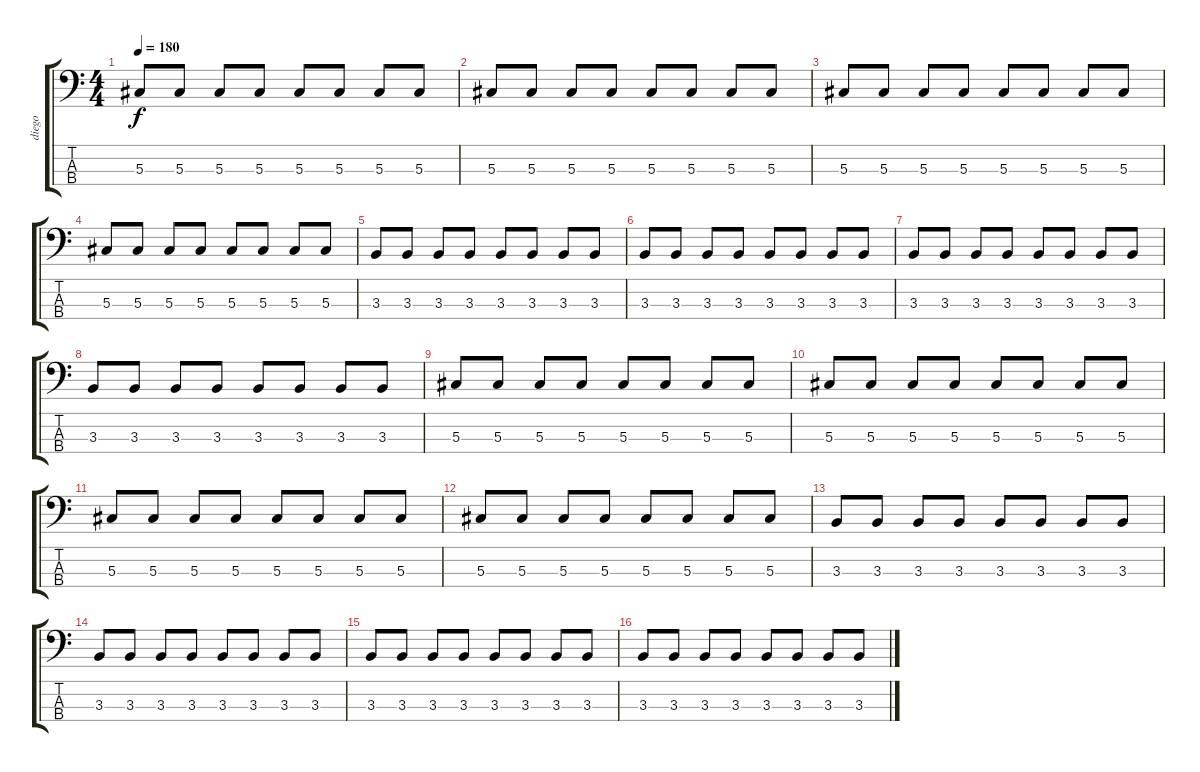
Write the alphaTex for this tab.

\track ("diego" "diego") {instrument electricbassfinger}
\staff {score tabs}
\tuning (Gb2 Db2 Ab1 Eb1) {hide}
\ts (4 4)
\tempo 180
\clef f4
\ks c
5.3.8{dy f} 5.3.8 5.3.8 5.3.8 5.3.8 5.3.8 5.3.8 5.3.8 |
5.3.8 5.3.8 5.3.8 5.3.8 5.3.8 5.3.8 5.3.8 5.3.8 |
5.3.8 5.3.8 5.3.8 5.3.8 5.3.8 5.3.8 5.3.8 5.3.8 |
5.3.8 5.3.8 5.3.8 5.3.8 5.3.8 5.3.8 5.3.8 5.3.8 |
3.3.8 3.3.8 3.3.8 3.3.8 3.3.8 3.3.8 3.3.8 3.3.8 |
3.3.8 3.3.8 3.3.8 3.3.8 3.3.8 3.3.8 3.3.8 3.3.8 |
3.3.8 3.3.8 3.3.8 3.3.8 3.3.8 3.3.8 3.3.8 3.3.8 |
3.3.8 3.3.8 3.3.8 3.3.8 3.3.8 3.3.8 3.3.8 3.3.8 |
5.3.8 5.3.8 5.3.8 5.3.8 5.3.8 5.3.8 5.3.8 5.3.8 |
5.3.8 5.3.8 5.3.8 5.3.8 5.3.8 5.3.8 5.3.8 5.3.8 |
5.3.8 5.3.8 5.3.8 5.3.8 5.3.8 5.3.8 5.3.8 5.3.8 |
5.3.8 5.3.8 5.3.8 5.3.8 5.3.8 5.3.8 5.3.8 5.3.8 |
3.3.8 3.3.8 3.3.8 3.3.8 3.3.8 3.3.8 3.3.8 3.3.8 |
3.3.8 3.3.8 3.3.8 3.3.8 3.3.8 3.3.8 3.3.8 3.3.8 |
3.3.8 3.3.8 3.3.8 3.3.8 3.3.8 3.3.8 3.3.8 3.3.8 |
3.3.8 3.3.8 3.3.8 3.3.8 3.3.8 3.3.8 3.3.8 3.3.8
